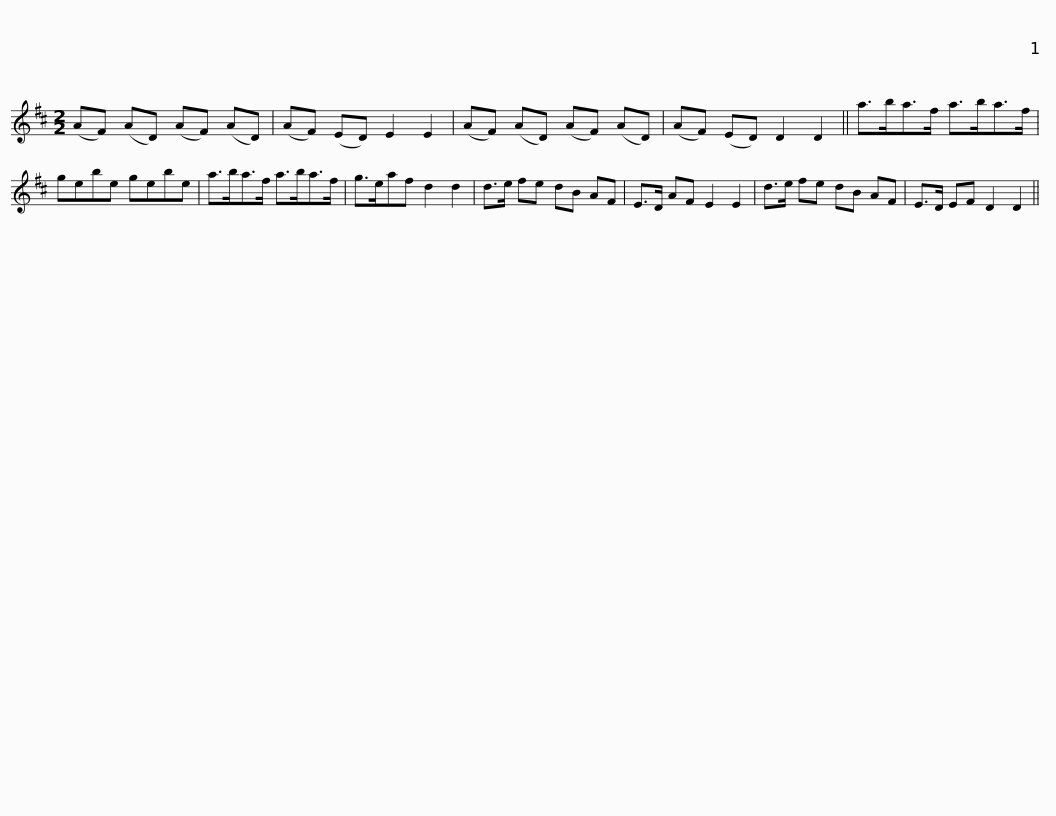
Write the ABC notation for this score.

X:1
L:1/8
M:2/2
I:linebreak $
K:D
V:1 treble
V:1
 (AF) (AD) (AF) (AD) | (AF) (ED) E2 E2 | (AF) (AD) (AF) (AD) | (AF) (ED) D2 D2 || a>ba>f a>ba>f |$ %5
 gebe gebe | a>ba>f a>ba>f | g>eaf d2 d2 | d>e fe dB AF | E>D AF E2 E2 |$ %10
 d>e fe dB AF | E>D EF D2 D2 || %12
